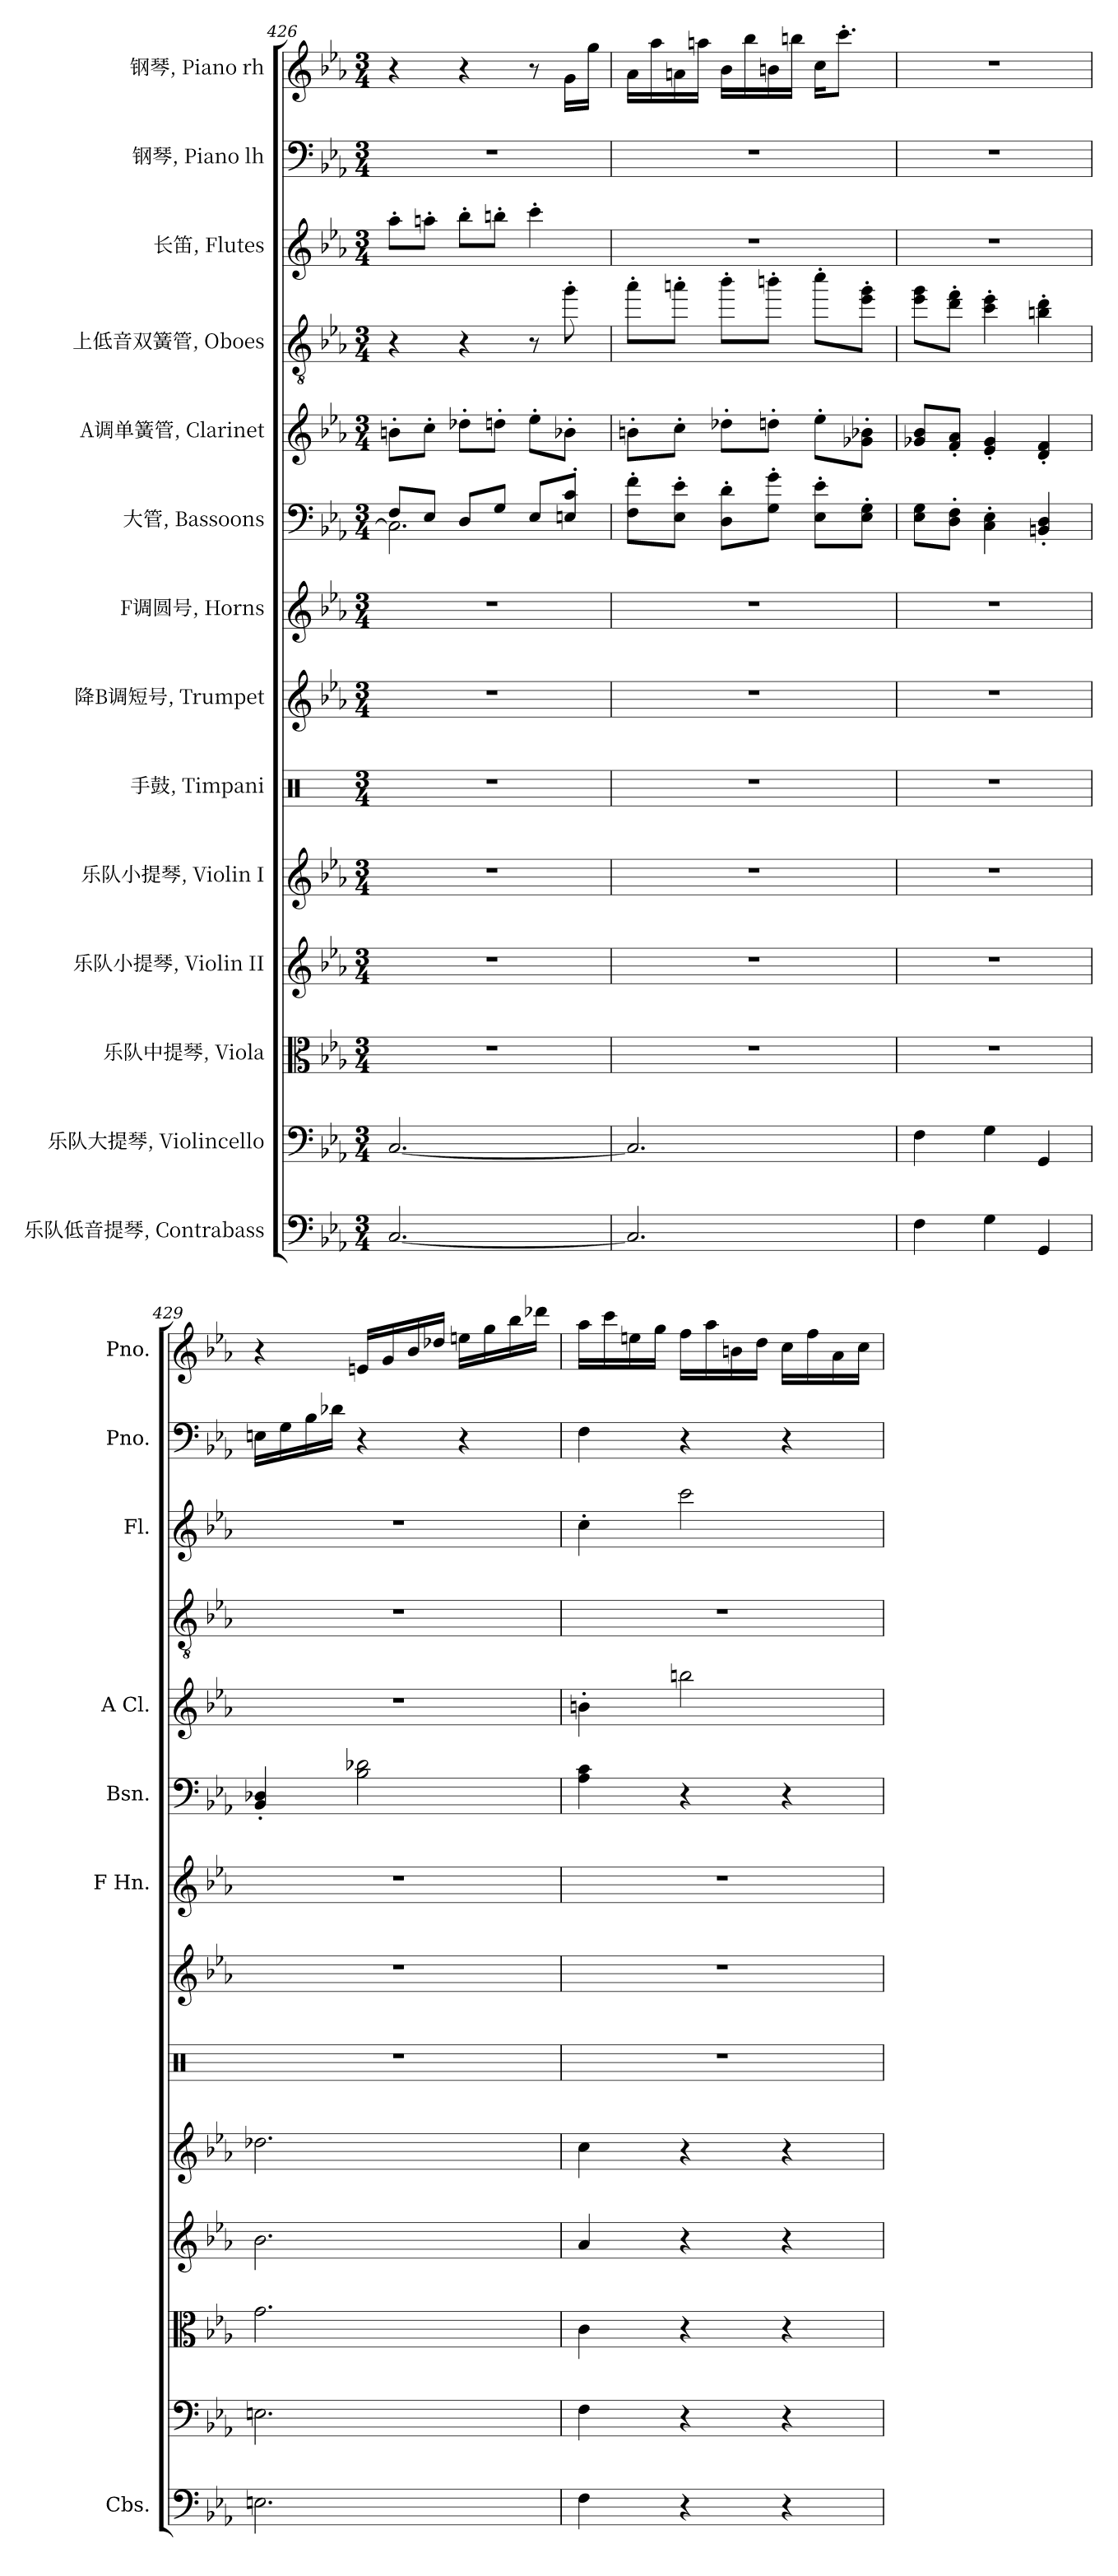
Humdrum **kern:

**kern	**kern	**kern	**kern	**kern	**kern	**kern	**kern	**kern	**kern	**kern	**kern	**kern	**kern
*part14	*part13	*part12	*part11	*part10	*part9	*part8	*part7	*part6	*part5	*part4	*part3	*part2	*part1
*staff14	*staff13	*staff12	*staff11	*staff10	*staff9	*staff8	*staff7	*staff6	*staff5	*staff4	*staff3	*staff2	*staff1
*I"乐队低音提琴, Contrabass	*I"乐队大提琴, Violincello	*I"乐队中提琴, Viola	*I"乐队小提琴, Violin II	*I"乐队小提琴, Violin I	*I"手鼓, Timpani	*I"降B调短号, Trumpet	*I"F调圆号, Horns	*I"大管, Bassoons	*I"A调单簧管, Clarinet	*I"上低音双簧管, Oboes	*I"长笛, Flutes	*I"钢琴, Piano lh	*I"钢琴, Piano rh
*I'Cbs.	*	*	*	*	*	*	*I'F Hn.	*I'Bsn.	*I'A Cl.	*	*I'Fl.	*I'Pno.	*I'Pno.
*clefF4	*clefF4	*clefC3	*clefG2	*clefG2	*clefX	*clefG2	*clefG2	*clefF4	*clefG2	*clefGv2	*clefG2	*clefF4	*clefG2
*ITrd7c12	*	*	*	*	*	*ITrd1c2	*ITrd4c7	*	*ITrd2c3	*	*	*	*
*k[b-e-a-]	*k[b-e-a-]	*k[b-e-a-]	*k[b-e-a-]	*k[b-e-a-]	*k[]	*k[b-e-a-d-g-]	*k[b-e-a-d-]	*k[b-e-a-]	*k[]	*k[b-e-a-]	*k[b-e-a-]	*k[b-e-a-]	*k[b-e-a-]
*M3/4	*M3/4	*M3/4	*M3/4	*M3/4	*M3/4	*M3/4	*M3/4	*M3/4	*M3/4	*M3/4	*M3/4	*M3/4	*M3/4
=426	=426	=426	=426	=426	=426	=426	=426	=426	=426	=426	=426	=426	=426
*	*	*	*	*	*	*	*	*^	*	*	*	*	*
[2.CC/	[2.C/	2.r	2.r	2.r	2.r	2.r	2.r	8F/L	2.C\]	8g#X'\L	4r	8aa-'\L	2.r	4r
.	.	.	.	.	.	.	.	8E-/J	.	8a'\J	.	8aan'\J	.	.
.	.	.	.	.	.	.	.	8D/L	.	8b-X'\L	4r	8bb-'\L	.	4r
.	.	.	.	.	.	.	.	8G/J	.	8bn'\J	.	8bbn'\J	.	.
.	.	.	.	.	.	.	.	8E-/L	.	8cc'\L	8r	4ccc'\	.	8r
.	.	.	.	.	.	.	.	8En/' 8c/'J	.	8gn'\J	8gg'\	.	.	16g\LL
.	.	.	.	.	.	.	.	.	.	.	.	.	.	16gg\JJ
*	*	*	*	*	*	*	*	*v	*v	*	*	*	*	*
=427	=427	=427	=427	=427	=427	=427	=427	=427	=427	=427	=427	=427	=427
2.CC/]	2.C/]	2.r	2.r	2.r	2.r	2.r	2.r	8F\' 8f\'L	8g#X'\L	8aa-'\L	2.r	2.r	16a-\LL
.	.	.	.	.	.	.	.	.	.	.	.	.	16aa-\
.	.	.	.	.	.	.	.	8E-\' 8e-\'J	8a'\J	8aan'\J	.	.	16an\
.	.	.	.	.	.	.	.	.	.	.	.	.	16aan\JJ
.	.	.	.	.	.	.	.	8D\' 8d\'L	8b-X'\L	8bb-'\L	.	.	16b-\LL
.	.	.	.	.	.	.	.	.	.	.	.	.	16bb-\
.	.	.	.	.	.	.	.	8G\' 8g\'J	8bn'\J	8bbn'\J	.	.	16bn\
.	.	.	.	.	.	.	.	.	.	.	.	.	16bbn\JJ
.	.	.	.	.	.	.	.	8E-\' 8e-\'L	8cc'\L	8ccc'\L	.	.	16cc\KL
.	.	.	.	.	.	.	.	.	.	.	.	.	8.ccc'\J
.	.	.	.	.	.	.	.	8E-\' 8G\'J	8e-X\' 8gn\'J	8ee-\' 8gg\'J	.	.	.
=428	=428	=428	=428	=428	=428	=428	=428	=428	=428	=428	=428	=428	=428
4FF\	4F\	2.r	2.r	2.r	2.r	2.r	2.r	8E-\ 8G\L	8e-X/ 8g/L	8ee-\ 8gg\L	2.r	2.r	2.r
.	.	.	.	.	.	.	.	8D\' 8F\'J	8d/' 8f/'J	8dd\' 8ff\'J	.	.	.
4GG\	4G\	.	.	.	.	.	.	4C\' 4E-\'	4c/' 4e-/'	4cc\' 4ee-\'	.	.	.
4GGG/	4GG/	.	.	.	.	.	.	4BBn/' 4D/'	4B/' 4d/'	4bn\' 4dd\'	.	.	.
!!LO:PB:g=z
=429	=429	=429	=429	=429	=429	=429	=429	=429	=429	=429	=429	=429	=429
2.EEn\	2.En\	2.g\	2.b-\	2.dd-X\	2.r	2.r	2.r	4BB-/' 4D-X/'	2.r	2.r	2.r	16En\LL	4r
.	.	.	.	.	.	.	.	.	.	.	.	16G\	.
.	.	.	.	.	.	.	.	.	.	.	.	16B-\	.
.	.	.	.	.	.	.	.	.	.	.	.	16d-X\JJ	.
.	.	.	.	.	.	.	.	2B-\ 2d-X\	.	.	.	4r	16en/LL
.	.	.	.	.	.	.	.	.	.	.	.	.	16g/
.	.	.	.	.	.	.	.	.	.	.	.	.	16b-/
.	.	.	.	.	.	.	.	.	.	.	.	.	16dd-X/JJ
.	.	.	.	.	.	.	.	.	.	.	.	4r	16een\LL
.	.	.	.	.	.	.	.	.	.	.	.	.	16gg\
.	.	.	.	.	.	.	.	.	.	.	.	.	16bb-\
.	.	.	.	.	.	.	.	.	.	.	.	.	16ddd-X\JJ
=430	=430	=430	=430	=430	=430	=430	=430	=430	=430	=430	=430	=430	=430
4FF\	4F\	4c\	4a-/	4cc\	2.r	2.r	2.r	4A-\ 4c\	4g#X'\	2.r	4cc'\	4F\	16aa-\LL
.	.	.	.	.	.	.	.	.	.	.	.	.	16ccc\
.	.	.	.	.	.	.	.	.	.	.	.	.	16een\
.	.	.	.	.	.	.	.	.	.	.	.	.	16gg\JJ
4r	4r	4r	4r	4r	.	.	.	4r	2gg#X\	.	2ccc\	4r	16ff\LL
.	.	.	.	.	.	.	.	.	.	.	.	.	16aa-\
.	.	.	.	.	.	.	.	.	.	.	.	.	16bn\
.	.	.	.	.	.	.	.	.	.	.	.	.	16dd\JJ
4r	4r	4r	4r	4r	.	.	.	4r	.	.	.	4r	16cc\LL
.	.	.	.	.	.	.	.	.	.	.	.	.	16ff\
.	.	.	.	.	.	.	.	.	.	.	.	.	16a-\
.	.	.	.	.	.	.	.	.	.	.	.	.	16cc\JJ
=	=	=	=	=	=	=	=	=	=	=	=	=	=
*-	*-	*-	*-	*-	*-	*-	*-	*-	*-	*-	*-	*-	*-
